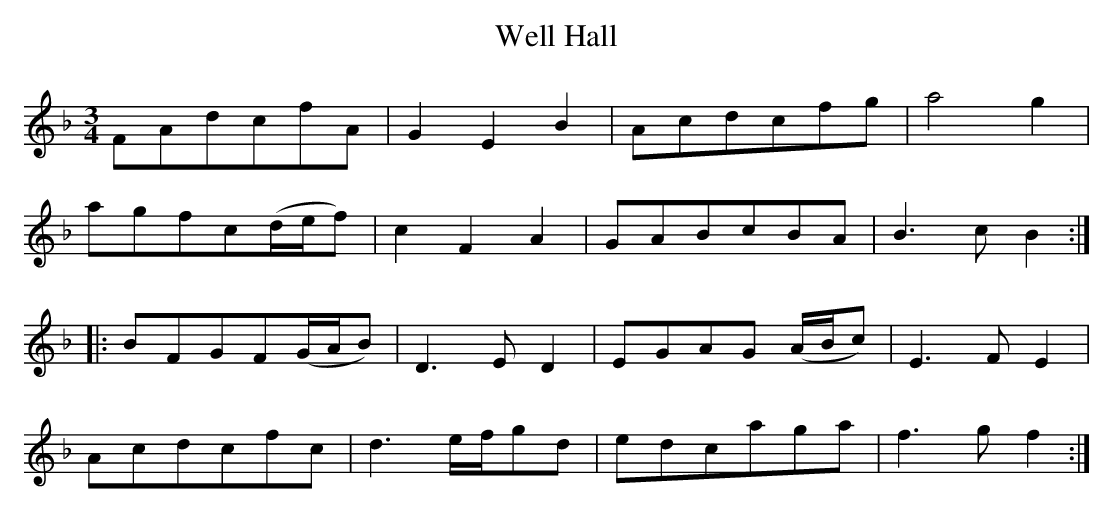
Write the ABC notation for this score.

X:1
T:Well Hall
M:3/4
L:1/8
K:F
FAdcfA|G2E2B2|Acdcfg|a4 g2|
agfc(d/e/f)|c2F2A2|GABcBA|B3c B2:|
|:BFGF(G/A/B)|D3E D2|EGAG (A/B/c)|E3FE2|
Acdcfc|d3 e/f/gd|edcaga|f3 g f2:|]
